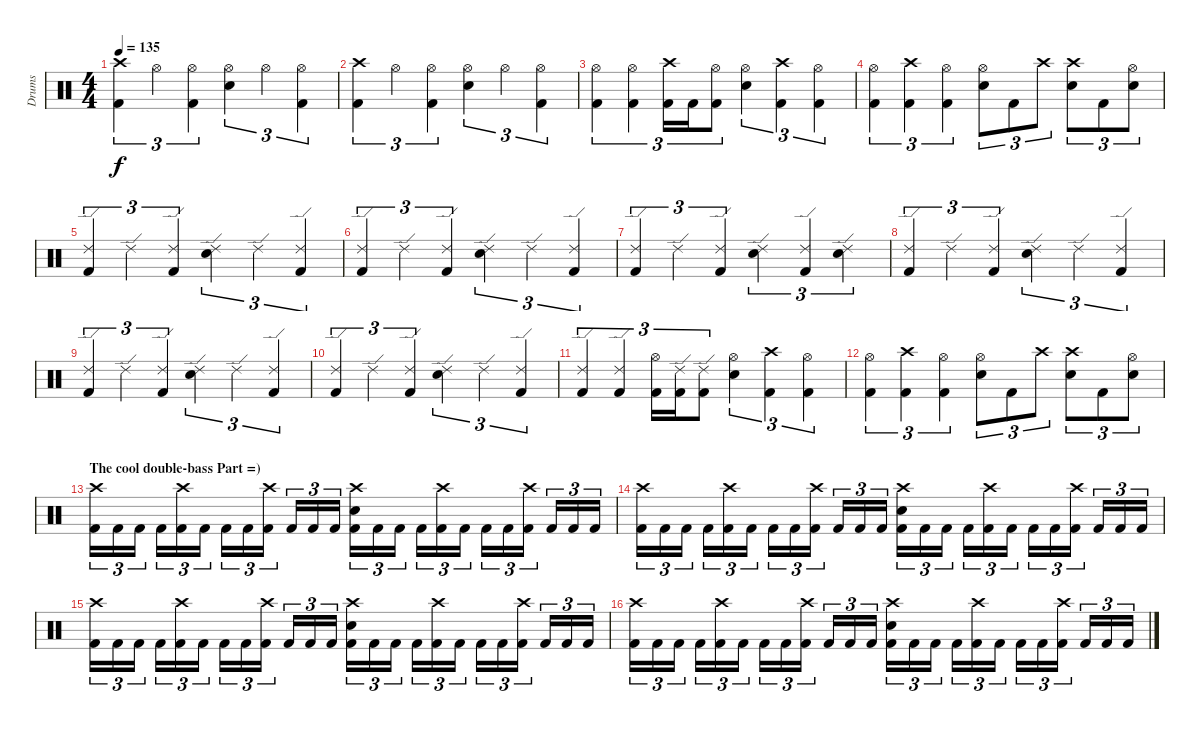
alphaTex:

\track ("Drums" "Drums") {instrument percussion}
\staff {score}
\articulation defaults
\ts (4 4)
\tempo 135
\clef neutral
\ks c
("Crash high (hit)" "Kick (hit) 2").4{tu (3 2) dy f} "Hi-Hat (open)".4{tu (3 2)} ("Hi-Hat (open)" "Kick (hit) 2").4{tu (3 2)} ("Hi-Hat (open)" "Electric Snare (hit)").4{tu (3 2)} "Hi-Hat (open)".4{tu (3 2)} ("Hi-Hat (open)" "Kick (hit) 2").4{tu (3 2)} |
("Crash high (hit)" "Kick (hit) 2").4{tu (3 2)} "Hi-Hat (open)".4{tu (3 2)} ("Hi-Hat (open)" "Kick (hit) 2").4{tu (3 2)} ("Hi-Hat (open)" "Electric Snare (hit)").4{tu (3 2)} "Hi-Hat (open)".4{tu (3 2)} ("Hi-Hat (open)" "Kick (hit) 2").4{tu (3 2)} |
("Hi-Hat (open)" "Kick (hit) 2").4{tu (3 2)} ("Hi-Hat (open)" "Kick (hit) 2").4{tu (3 2)} ("Crash high (hit)" "Kick (hit) 2").16{tu (3 2)} "Kick (hit) 2".16{tu (3 2)} ("Hi-Hat (open)" "Kick (hit) 2").8{tu (3 2)} ("Hi-Hat (open)" "Electric Snare (hit)").4{tu (3 2)} ("Crash high (hit)" "Kick (hit) 2").4{tu (3 2)} ("Hi-Hat (open)" "Kick (hit) 2").4{tu (3 2)} |
("Hi-Hat (open)" "Kick (hit) 2").4{tu (3 2)} ("Crash high (hit)" "Kick (hit) 2").4{tu (3 2)} ("Hi-Hat (open)" "Kick (hit) 2").4{tu (3 2)} ("Hi-Hat (open)" "Electric Snare (hit)").8{tu (3 2)} "Kick (hit) 2".8{tu (3 2)} "Crash high (hit)".8{tu (3 2)} ("Crash high (hit)" "Electric Snare (hit)").8{tu (3 2)} "Kick (hit) 2".8{tu (3 2)} ("Hi-Hat (open)" "Electric Snare (hit)").8{tu (3 2)} |
("Ride (edge) 2" "Kick (hit) 2").4{tu (3 2)} "Ride (edge) 2".4{tu (3 2)} ("Ride (edge) 2" "Kick (hit) 2").4{tu (3 2)} ("Ride (edge) 2" "Electric Snare (hit)").4{tu (3 2)} "Ride (edge) 2".4{tu (3 2)} ("Ride (edge) 2" "Kick (hit) 2").4{tu (3 2)} |
("Ride (edge) 2" "Kick (hit) 2").4{tu (3 2)} "Ride (edge) 2".4{tu (3 2)} ("Ride (edge) 2" "Kick (hit) 2").4{tu (3 2)} ("Ride (edge) 2" "Electric Snare (hit)").4{tu (3 2)} "Ride (edge) 2".4{tu (3 2)} ("Ride (edge) 2" "Kick (hit) 2").4{tu (3 2)} |
("Ride (edge) 2" "Kick (hit) 2").4{tu (3 2)} "Ride (edge) 2".4{tu (3 2)} ("Ride (edge) 2" "Kick (hit) 2").4{tu (3 2)} ("Ride (edge) 2" "Electric Snare (hit)").4{tu (3 2)} ("Ride (edge) 2" "Kick (hit) 2").4{tu (3 2)} ("Ride (edge) 2" "Electric Snare (hit)").4{tu (3 2)} |
("Ride (edge) 2" "Kick (hit) 2").4{tu (3 2)} "Ride (edge) 2".4{tu (3 2)} ("Ride (edge) 2" "Kick (hit) 2").4{tu (3 2)} ("Ride (edge) 2" "Electric Snare (hit)").4{tu (3 2)} "Ride (edge) 2".4{tu (3 2)} ("Ride (edge) 2" "Kick (hit) 2").4{tu (3 2)} |
("Ride (edge) 2" "Kick (hit) 2").4{tu (3 2)} "Ride (edge) 2".4{tu (3 2)} ("Ride (edge) 2" "Kick (hit) 2").4{tu (3 2)} ("Ride (edge) 2" "Electric Snare (hit)").4{tu (3 2)} "Ride (edge) 2".4{tu (3 2)} ("Ride (edge) 2" "Kick (hit) 2").4{tu (3 2)} |
("Ride (edge) 2" "Kick (hit) 2").4{tu (3 2)} "Ride (edge) 2".4{tu (3 2)} ("Ride (edge) 2" "Kick (hit) 2").4{tu (3 2)} ("Ride (edge) 2" "Electric Snare (hit)").4{tu (3 2)} "Ride (edge) 2".4{tu (3 2)} ("Ride (edge) 2" "Kick (hit) 2").4{tu (3 2)} |
("Ride (edge) 2" "Kick (hit) 2").4{tu (3 2)} ("Ride (edge) 2" "Kick (hit) 2").4{tu (3 2)} ("Hi-Hat (open)" "Kick (hit) 2").16{tu (3 2)} ("Ride (edge) 2" "Kick (hit) 2").16{tu (3 2)} ("Ride (edge) 2" "Kick (hit) 2").8{tu (3 2)} ("Hi-Hat (open)" "Electric Snare (hit)").4{tu (3 2)} ("Crash high (hit)" "Kick (hit) 2").4{tu (3 2)} ("Hi-Hat (open)" "Kick (hit) 2").4{tu (3 2)} |
("Hi-Hat (open)" "Kick (hit) 2").4{tu (3 2)} ("Crash high (hit)" "Kick (hit) 2").4{tu (3 2)} ("Hi-Hat (open)" "Kick (hit) 2").4{tu (3 2)} ("Hi-Hat (open)" "Electric Snare (hit)").8{tu (3 2)} "Kick (hit) 2".8{tu (3 2)} "Crash high (hit)".8{tu (3 2)} ("Crash high (hit)" "Electric Snare (hit)").8{tu (3 2)} "Kick (hit) 2".8{tu (3 2)} ("Hi-Hat (open)" "Electric Snare (hit)").8{tu (3 2)} |
\section ("" "The cool double-bass Part =)")
("Crash high (hit)" "Kick (hit) 2").16{tu (3 2)} "Kick (hit) 2".16{tu (3 2)} "Kick (hit) 2".16{tu (3 2)} "Kick (hit) 2".16{tu (3 2)} ("Crash high (hit)" "Kick (hit) 2").16{tu (3 2)} "Kick (hit) 2".16{tu (3 2)} "Kick (hit) 2".16{tu (3 2)} "Kick (hit) 2".16{tu (3 2)} ("Crash high (hit)" "Kick (hit) 2").16{tu (3 2)} "Kick (hit) 2".16{tu (3 2)} "Kick (hit) 2".16{tu (3 2)} "Kick (hit) 2".16{tu (3 2)} ("Crash high (hit)" "Electric Snare (hit)" "Kick (hit) 2").16{tu (3 2)} "Kick (hit) 2".16{tu (3 2)} "Kick (hit) 2".16{tu (3 2)} "Kick (hit) 2".16{tu (3 2)} ("Crash high (hit)" "Kick (hit) 2").16{tu (3 2)} "Kick (hit) 2".16{tu (3 2)} "Kick (hit) 2".16{tu (3 2)} "Kick (hit) 2".16{tu (3 2)} ("Crash high (hit)" "Kick (hit) 2").16{tu (3 2)} "Kick (hit) 2".16{tu (3 2)} "Kick (hit) 2".16{tu (3 2)} "Kick (hit) 2".16{tu (3 2)} |
("Crash high (hit)" "Kick (hit) 2").16{tu (3 2)} "Kick (hit) 2".16{tu (3 2)} "Kick (hit) 2".16{tu (3 2)} "Kick (hit) 2".16{tu (3 2)} ("Crash high (hit)" "Kick (hit) 2").16{tu (3 2)} "Kick (hit) 2".16{tu (3 2)} "Kick (hit) 2".16{tu (3 2)} "Kick (hit) 2".16{tu (3 2)} ("Crash high (hit)" "Kick (hit) 2").16{tu (3 2)} "Kick (hit) 2".16{tu (3 2)} "Kick (hit) 2".16{tu (3 2)} "Kick (hit) 2".16{tu (3 2)} ("Crash high (hit)" "Electric Snare (hit)" "Kick (hit) 2").16{tu (3 2)} "Kick (hit) 2".16{tu (3 2)} "Kick (hit) 2".16{tu (3 2)} "Kick (hit) 2".16{tu (3 2)} ("Crash high (hit)" "Kick (hit) 2").16{tu (3 2)} "Kick (hit) 2".16{tu (3 2)} "Kick (hit) 2".16{tu (3 2)} "Kick (hit) 2".16{tu (3 2)} ("Crash high (hit)" "Kick (hit) 2").16{tu (3 2)} "Kick (hit) 2".16{tu (3 2)} "Kick (hit) 2".16{tu (3 2)} "Kick (hit) 2".16{tu (3 2)} |
("Crash high (hit)" "Kick (hit) 2").16{tu (3 2)} "Kick (hit) 2".16{tu (3 2)} "Kick (hit) 2".16{tu (3 2)} "Kick (hit) 2".16{tu (3 2)} ("Crash high (hit)" "Kick (hit) 2").16{tu (3 2)} "Kick (hit) 2".16{tu (3 2)} "Kick (hit) 2".16{tu (3 2)} "Kick (hit) 2".16{tu (3 2)} ("Crash high (hit)" "Kick (hit) 2").16{tu (3 2)} "Kick (hit) 2".16{tu (3 2)} "Kick (hit) 2".16{tu (3 2)} "Kick (hit) 2".16{tu (3 2)} ("Crash high (hit)" "Electric Snare (hit)" "Kick (hit) 2").16{tu (3 2)} "Kick (hit) 2".16{tu (3 2)} "Kick (hit) 2".16{tu (3 2)} "Kick (hit) 2".16{tu (3 2)} ("Crash high (hit)" "Kick (hit) 2").16{tu (3 2)} "Kick (hit) 2".16{tu (3 2)} "Kick (hit) 2".16{tu (3 2)} "Kick (hit) 2".16{tu (3 2)} ("Crash high (hit)" "Kick (hit) 2").16{tu (3 2)} "Kick (hit) 2".16{tu (3 2)} "Kick (hit) 2".16{tu (3 2)} "Kick (hit) 2".16{tu (3 2)} |
("Crash high (hit)" "Kick (hit) 2").16{tu (3 2)} "Kick (hit) 2".16{tu (3 2)} "Kick (hit) 2".16{tu (3 2)} "Kick (hit) 2".16{tu (3 2)} ("Crash high (hit)" "Kick (hit) 2").16{tu (3 2)} "Kick (hit) 2".16{tu (3 2)} "Kick (hit) 2".16{tu (3 2)} "Kick (hit) 2".16{tu (3 2)} ("Crash high (hit)" "Kick (hit) 2").16{tu (3 2)} "Kick (hit) 2".16{tu (3 2)} "Kick (hit) 2".16{tu (3 2)} "Kick (hit) 2".16{tu (3 2)} ("Crash high (hit)" "Electric Snare (hit)" "Kick (hit) 2").16{tu (3 2)} "Kick (hit) 2".16{tu (3 2)} "Kick (hit) 2".16{tu (3 2)} "Kick (hit) 2".16{tu (3 2)} ("Crash high (hit)" "Kick (hit) 2").16{tu (3 2)} "Kick (hit) 2".16{tu (3 2)} "Kick (hit) 2".16{tu (3 2)} "Kick (hit) 2".16{tu (3 2)} ("Crash high (hit)" "Kick (hit) 2").16{tu (3 2)} "Kick (hit) 2".16{tu (3 2)} "Kick (hit) 2".16{tu (3 2)} "Kick (hit) 2".16{tu (3 2)}
